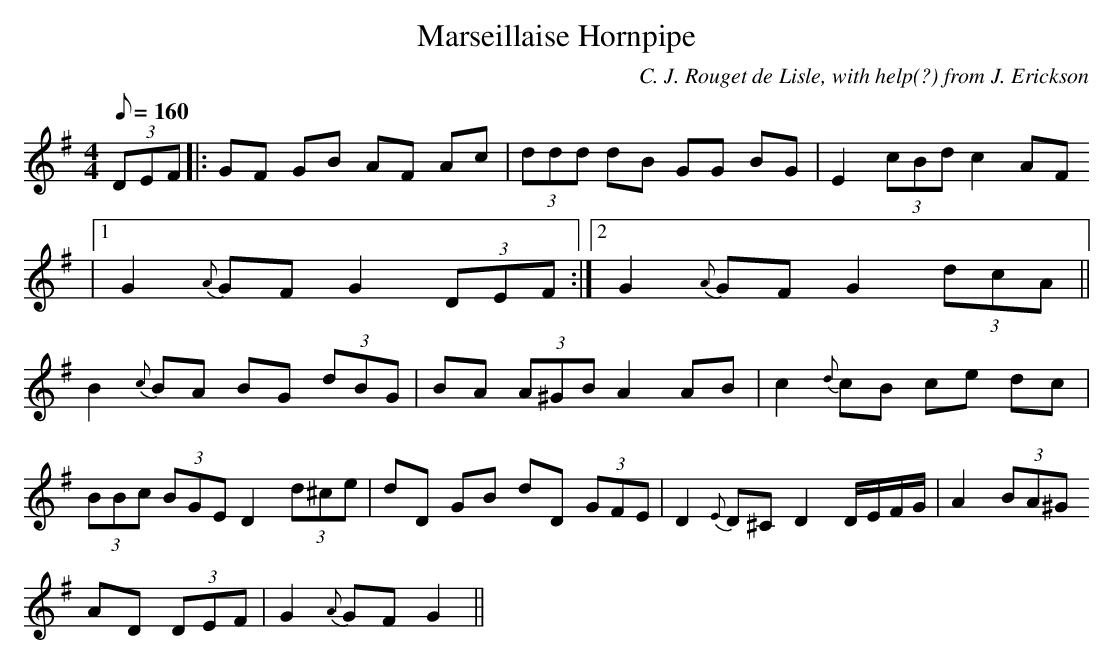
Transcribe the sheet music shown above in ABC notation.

X:1
T:Marseillaise Hornpipe
M:4/4
L:1/8
Q:160
C:C. J. Rouget de Lisle, with help(?) from J. Erickson
K:GMaj
(3DEF|: GF GB AF Ac|(3ddd dB GG BG|E2 (3cBd c2 AF
|1 G2 {A}GF G2 (3DEF :|2 G2 {A}GF G2 (3dcA||
B2 {c}BA BG (3dBG|BA (3A^GB A2 AB|c2 {d}cB ce dc|
(3BBc (3BGE D2 (3d^ce|dD GB dD (3GFE|D2 {E}D^C D2 D/2E/2F/2G/2|A2 (3BA^G
AD (3DEF|G2 {A}GF G2||
